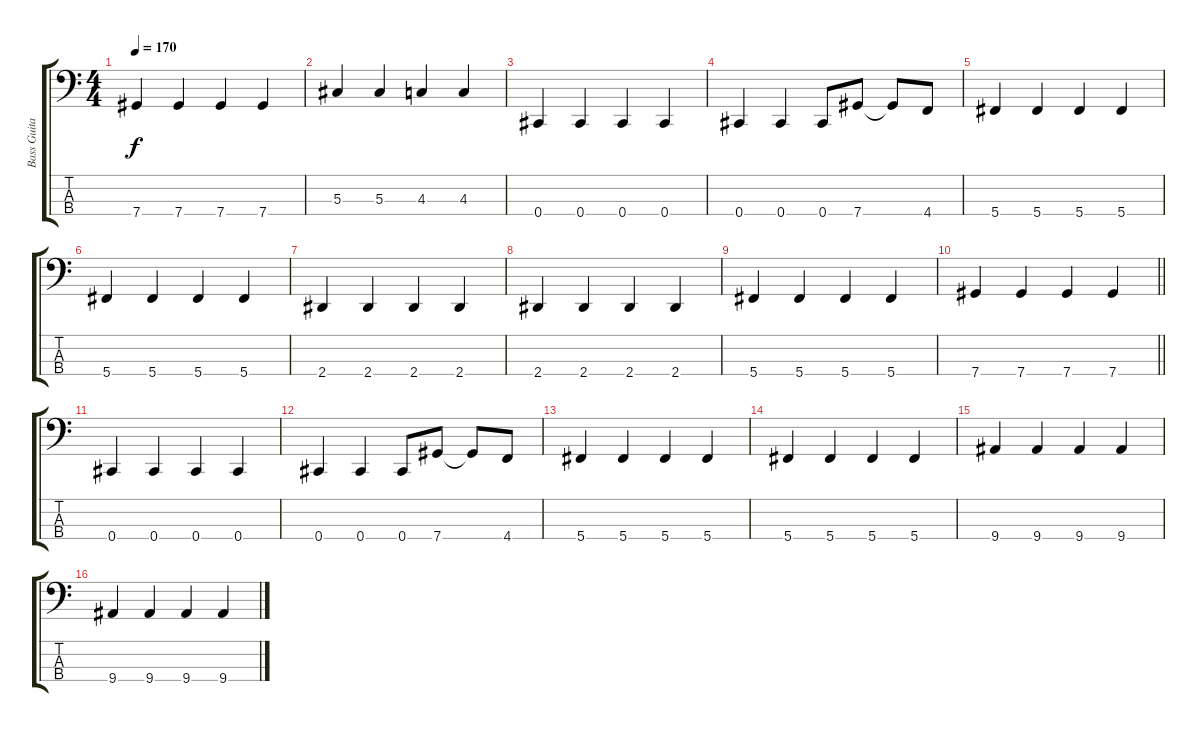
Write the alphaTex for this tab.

\track ("Bass Guitar" "Bass Guita") {instrument electricbassfinger}
\staff {score tabs}
\tuning (Gb2 Db2 Ab1 Db1) {hide}
\ts (4 4)
\tempo 170
\clef f4
\ks c
7.4.4{dy f} 7.4.4 7.4.4 7.4.4 |
5.3.4 5.3.4 4.3.4 4.3.4 |
0.4.4 0.4.4 0.4.4 0.4.4 |
0.4.4 0.4.4 0.4.8 7.4.8 7.4{t}.8 4.4.8 |
5.4.4 5.4.4 5.4.4 5.4.4 |
5.4.4 5.4.4 5.4.4 5.4.4 |
2.4.4 2.4.4 2.4.4 2.4.4 |
2.4.4 2.4.4 2.4.4 2.4.4 |
5.4.4 5.4.4 5.4.4 5.4.4 |
\barLineRight lightlight
7.4.4 7.4.4 7.4.4 7.4.4 |
0.4.4 0.4.4 0.4.4 0.4.4 |
0.4.4 0.4.4 0.4.8 7.4.8 7.4{t}.8 4.4.8 |
5.4.4 5.4.4 5.4.4 5.4.4 |
5.4.4 5.4.4 5.4.4 5.4.4 |
9.4.4 9.4.4 9.4.4 9.4.4 |
9.4.4 9.4.4 9.4.4 9.4.4
